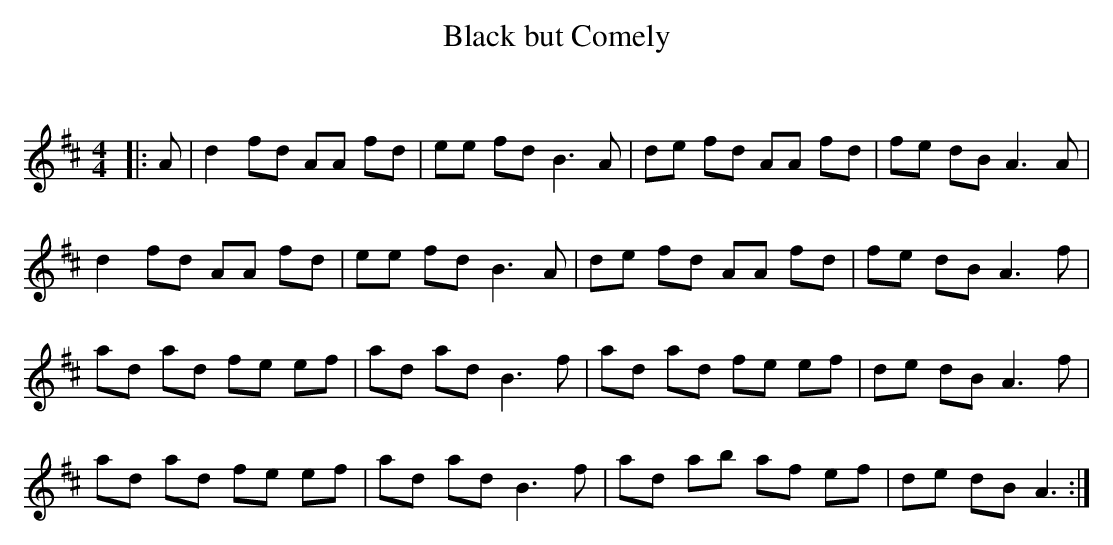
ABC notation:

X:1
T: Black but Comely
C:
Q:128
K:D
M:4/4
L:1/8
|:A|d2fd AA fd|ee fd B3A|de fd AA fd|fe dB A3A|
d2fd AA fd|ee fd B3A|de fd AA fd|fe dB A3f|
ad ad fe ef|ad ad B3f|ad ad fe ef|de dB A3f|
ad ad fe ef|ad ad B3f|ad ab af ef|de dB A3:|
